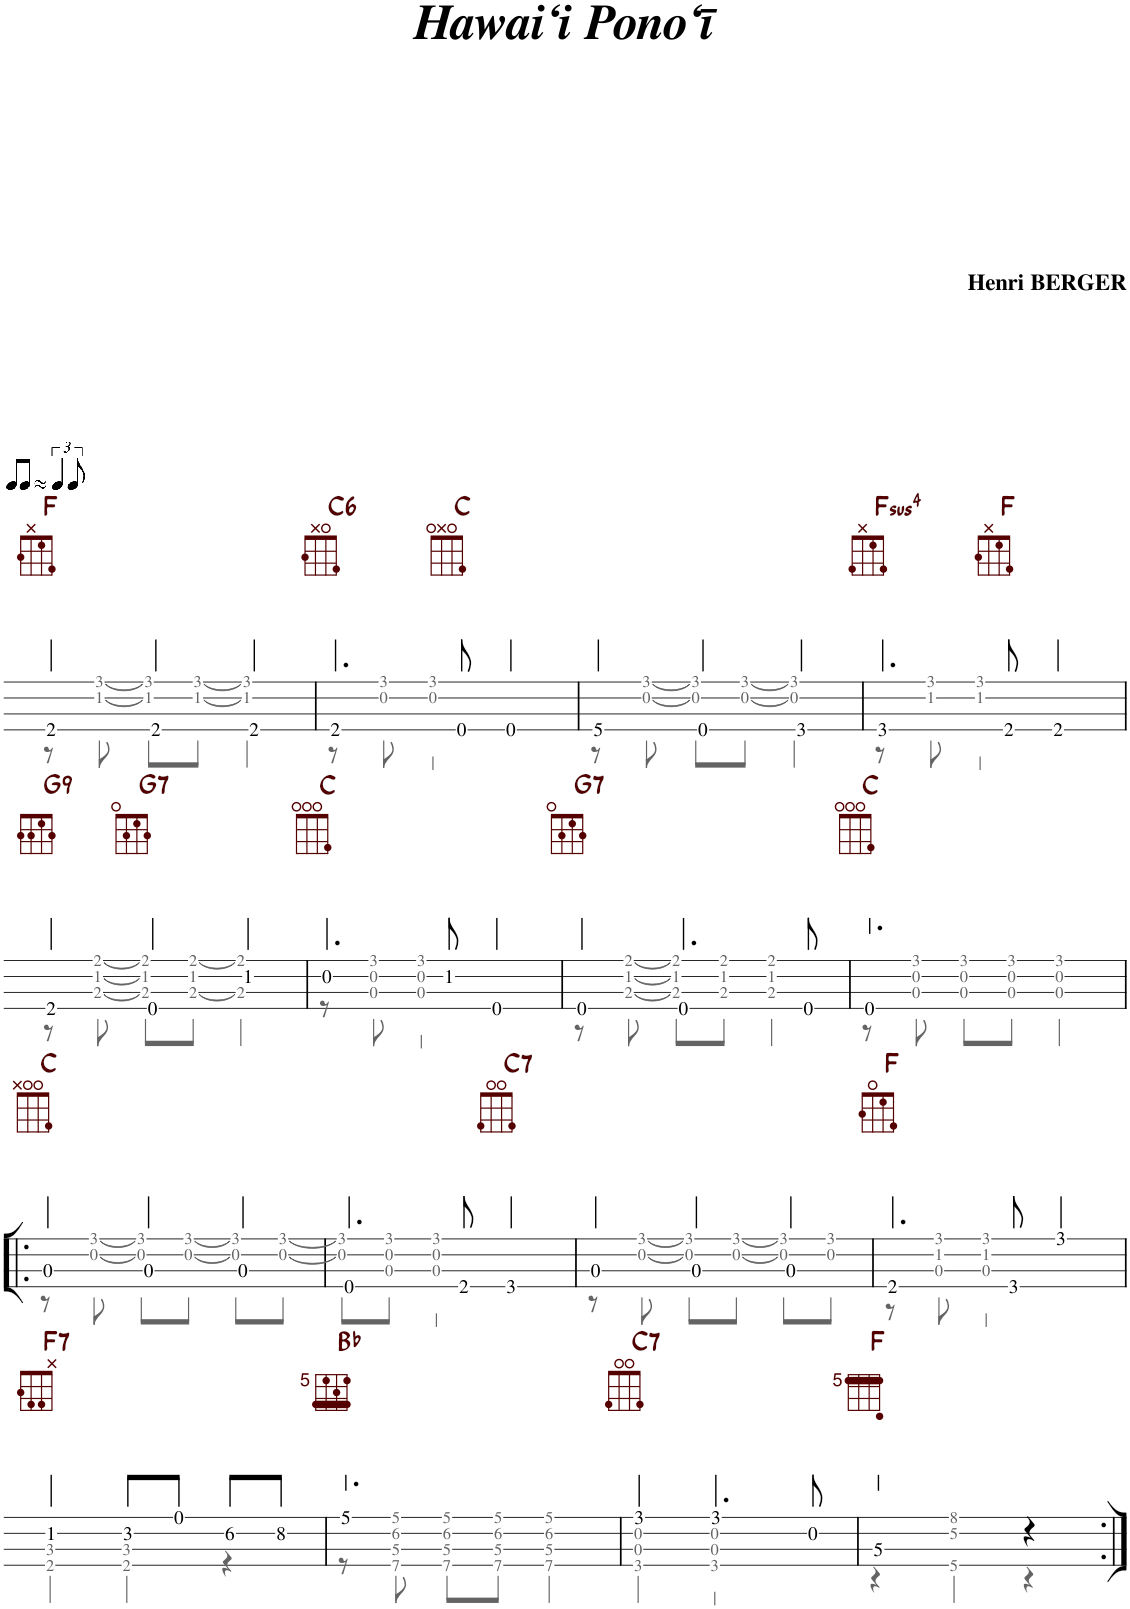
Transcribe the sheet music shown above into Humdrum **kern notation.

**kern	**harte
*part1	*part1
*staff1	*
*I"Ukulélé [Tablature]	*
*stria4	*
*k[]	*
*M3/4	*
=1	=1
*^	*
4a/	8r	F:maj
.	[8f!i\ [8cc!i\	.
4a/	8f!i\] 8cc!i\]L	.
.	[8f!i\ [8cc!i\J	.
4a/	4f!i\] 4cc!i\]	.
=2	=2	=2
!	!	!LO:H:kt=6
4.a/	8r	C:maj6
.	8e!i\ 8cc!i\	.
.	2e!i\ 2cc!i\	.
8g/	.	C:maj
4g/	.	.
=3	=3	=3
4cc/	8r	.
.	[8e!i\ [8cc!i\	.
4g/	8e!i\] 8cc!i\]L	.
.	[8e!i\ [8cc!i\J	.
4b-/	4e!i\] 4cc!i\]	.
=4	=4	=4
!	!	!LO:H:kt=4
4.b-/	8r	F:sus4
.	8f!i\ 8cc!i\	.
.	2f!i\ 2cc!i\	.
8a/	.	F:maj
4a/	.	.
!!LO:LB:g=z	!!
=5	=5	=5
!	!	!LO:H:kt=9
4a/	8r	G:9
.	[8d!i\ [8f!i\ [8b!i\	.
!	!	!LO:H:kt=7
4g/	8d!i\] 8f!i\] 8b!i\]L	G:7
.	[8d!i\ 8f!i\ [8b!i\J	.
4f/	4d!i\] 4b!i\]	.
=6	=6	=6
4.e/	8r	C:maj
.	8c!i\ 8e!i\ 8cc!i\	.
.	2c!i\ 2e!i\ 2cc!i\	.
8f/	.	.
4g/	.	.
=7	=7	=7
!	!	!LO:H:kt=7
4g/	8r	G:7
.	[8d!i\ [8f!i\ [8b!i\	.
4.g/	8d!i\] 8f!i\] 8b!i\]L	.
.	8d!i\ 8f!i\ 8b!i\J	.
.	4d!i\ 4f!i\ 4b!i\	.
8g/	.	.
=8	=8	=8
2.g/	8r	C:maj
.	8c!i\ 8e!i\ 8cc!i\	.
.	8c!i\ 8e!i\ 8cc!i\L	.
.	8c!i\ 8e!i\ 8cc!i\J	.
.	4c!i\ 4e!i\ 4cc!i\	.
!!LO:LB:g=z	!!
=9!|:	=9!|:	=9!|:
4c/	8r	C:maj
.	[8e!i\ [8cc!i\	.
4c/	8e!i\] 8cc!i\]L	.
.	[8e!i\ [8cc!i\J	.
4c/	8e!i\] 8cc!i\]L	.
.	[8e!i\ [8cc!i\J	.
=10	=10	=10
4.g/	8e!i\] 8cc!i\]L	.
.	8c!i\ 8e!i\ 8cc!i\J	.
.	2c!i\ 2e!i\ 2cc!i\	.
8a/	.	.
!	!	!LO:H:kt=7
4b-/	.	C:7
=11	=11	=11
4c/	8r	.
.	[8e!i\ [8cc!i\	.
4c/	8e!i\] 8cc!i\]L	.
.	[8e!i\ [8cc!i\J	.
4c/	8e!i\] 8cc!i\]L	.
.	8e!i\ 8cc!i\J	.
=12	=12	=12
4.a/	8r	F:maj
.	8c!i\ 8f!i\ 8cc!i\	.
.	2c!i\ 2f!i\ 2cc!i\	.
8b-/	.	.
4cc/	.	.
!!LO:LB:g=z	!!
=13	=13	=13
!	!	!LO:H:kt=7
4f/	4a!i\ 4e-!i\	F:7
8g/L	4a!i\ 4e-!i\	.
8a/J	.	.
8b-/L	4r	.
8cc/J	.	.
=14	=14	=14
2.dd/	8r	Bb:maj
.	8dd!i\ 8f!i\ 8b-!i\ 8dd!i\	.
.	8dd!i\ 8f!i\ 8b-!i\ 8dd!i\L	.
.	8dd!i\ 8f!i\ 8b-!i\ 8dd!i\J	.
.	4dd!i\ 4f!i\ 4b-!i\ 4dd!i\	.
=15	=15	=15
!	!	!LO:H:kt=7
4cc/	4a#!i\ 4c!i\ 4e!i\	C:7
4.cc/	2a#!i\ 2c!i\ 2e!i\	.
8e/	.	.
=16	=16	=16
2f/	4r	F:maj
.	4cc!i\ 4a!i\ 4ff!i\	.
4r	4r	.
*v	*v	*
=:|!	=:|!
*-	*-
